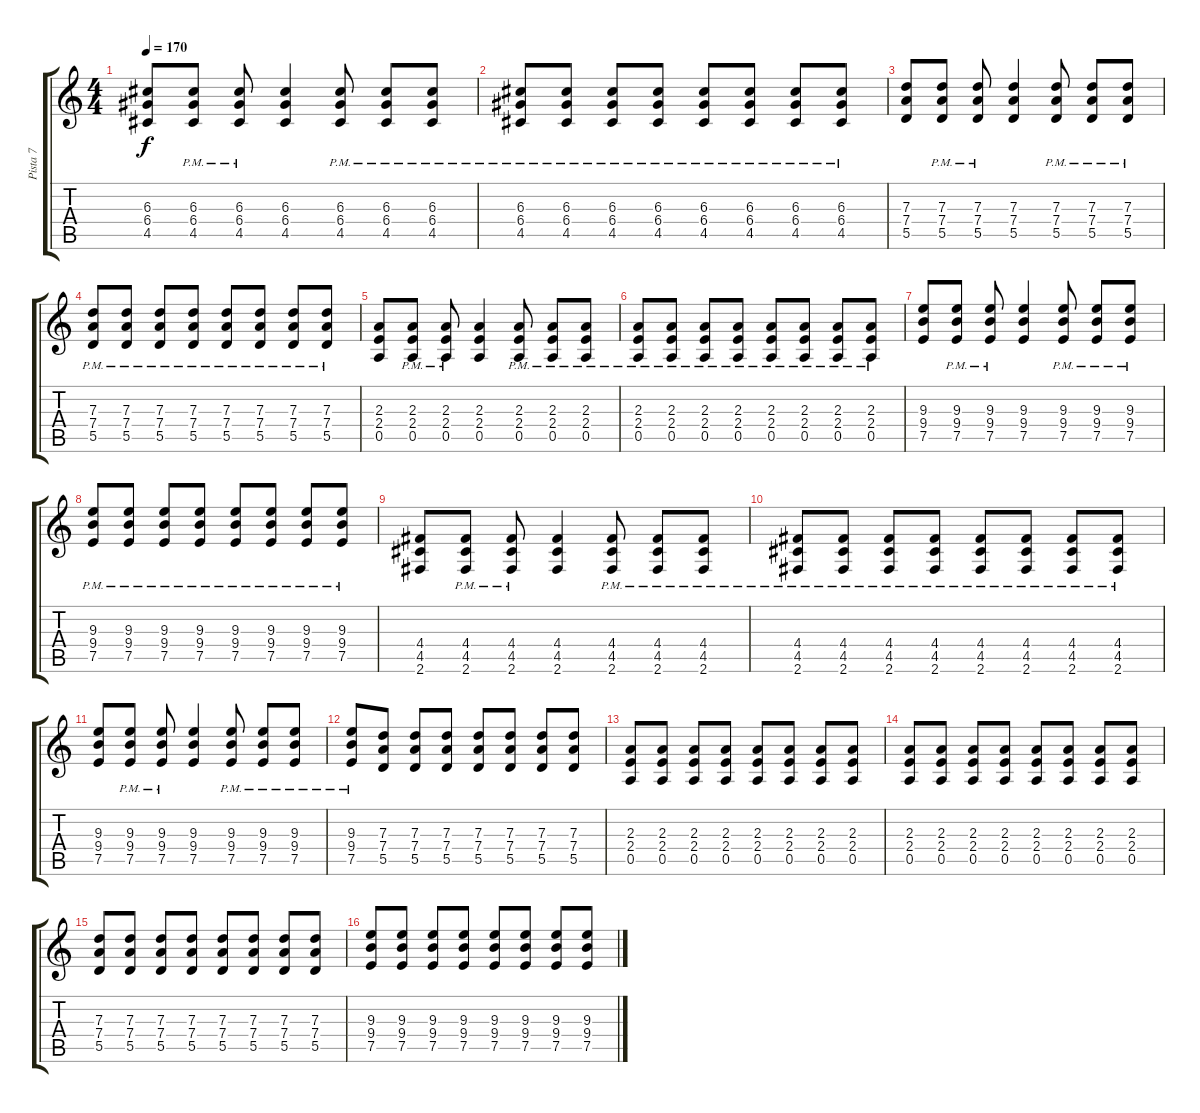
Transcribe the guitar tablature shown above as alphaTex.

\track ("Pista 7" "Pista 7") {instrument overdrivenguitar}
\staff {score tabs}
\tuning (E4 B3 G3 D3 A2 E2) {hide}
\ts (4 4)
\tempo 170
\clef g2
\ks c
(6.3 6.4 4.5).8{dy f} (6.3{pm} 6.4{pm} 4.5{pm}).8 (6.3{pm} 6.4{pm} 4.5{pm}).8 (6.3 6.4 4.5).4 (6.3{pm} 6.4{pm} 4.5{pm}).8 (6.3{pm} 6.4{pm} 4.5{pm}).8 (6.3{pm} 6.4{pm} 4.5{pm}).8 |
(6.3{pm} 6.4{pm} 4.5{pm}).8 (6.3{pm} 6.4{pm} 4.5{pm}).8 (6.3{pm} 6.4{pm} 4.5{pm}).8 (6.3{pm} 6.4{pm} 4.5{pm}).8 (6.3{pm} 6.4{pm} 4.5{pm}).8 (6.3{pm} 6.4{pm} 4.5{pm}).8 (6.3{pm} 6.4{pm} 4.5{pm}).8 (6.3{pm} 6.4{pm} 4.5{pm}).8 |
(7.3 7.4 5.5).8 (7.3{pm} 7.4{pm} 5.5{pm}).8 (7.3{pm} 7.4{pm} 5.5{pm}).8 (7.3 7.4 5.5).4 (7.3{pm} 7.4{pm} 5.5{pm}).8 (7.3{pm} 7.4{pm} 5.5{pm}).8 (7.3{pm} 7.4{pm} 5.5{pm}).8 |
(7.3{pm} 7.4{pm} 5.5{pm}).8 (7.3{pm} 7.4{pm} 5.5{pm}).8 (7.3{pm} 7.4{pm} 5.5{pm}).8 (7.3{pm} 7.4{pm} 5.5{pm}).8 (7.3{pm} 7.4{pm} 5.5{pm}).8 (7.3{pm} 7.4{pm} 5.5{pm}).8 (7.3{pm} 7.4{pm} 5.5{pm}).8 (7.3{pm} 7.4{pm} 5.5{pm}).8 |
(2.3 2.4 0.5).8 (2.3{pm} 2.4{pm} 0.5{pm}).8 (2.3{pm} 2.4{pm} 0.5{pm}).8 (2.3 2.4 0.5).4 (2.3{pm} 2.4{pm} 0.5{pm}).8 (2.3{pm} 2.4{pm} 0.5{pm}).8 (2.3{pm} 2.4{pm} 0.5{pm}).8 |
(2.3{pm} 2.4{pm} 0.5{pm}).8 (2.3{pm} 2.4{pm} 0.5{pm}).8 (2.3{pm} 2.4{pm} 0.5{pm}).8 (2.3{pm} 2.4{pm} 0.5{pm}).8 (2.3{pm} 2.4{pm} 0.5{pm}).8 (2.3{pm} 2.4{pm} 0.5{pm}).8 (2.3{pm} 2.4{pm} 0.5{pm}).8 (2.3{pm} 2.4{pm} 0.5{pm}).8 |
(9.3 9.4 7.5).8 (9.3{pm} 9.4{pm} 7.5{pm}).8 (9.3{pm} 9.4{pm} 7.5{pm}).8 (9.3 9.4 7.5).4 (9.3{pm} 9.4{pm} 7.5{pm}).8 (9.3{pm} 9.4{pm} 7.5{pm}).8 (9.3{pm} 9.4{pm} 7.5{pm}).8 |
(9.3{pm} 9.4{pm} 7.5{pm}).8 (9.3{pm} 9.4{pm} 7.5{pm}).8 (9.3{pm} 9.4{pm} 7.5{pm}).8 (9.3{pm} 9.4{pm} 7.5{pm}).8 (9.3{pm} 9.4{pm} 7.5{pm}).8 (9.3{pm} 9.4{pm} 7.5{pm}).8 (9.3{pm} 9.4{pm} 7.5{pm}).8 (9.3{pm} 9.4{pm} 7.5{pm}).8 |
(4.4 4.5 2.6).8 (4.4{pm} 4.5{pm} 2.6{pm}).8 (4.4{pm} 4.5{pm} 2.6{pm}).8 (4.4 4.5 2.6).4 (4.4{pm} 4.5{pm} 2.6{pm}).8 (4.4{pm} 4.5{pm} 2.6{pm}).8 (4.4{pm} 4.5{pm} 2.6{pm}).8 |
(4.4{pm} 4.5{pm} 2.6{pm}).8 (4.4{pm} 4.5{pm} 2.6{pm}).8 (4.4{pm} 4.5{pm} 2.6{pm}).8 (4.4{pm} 4.5{pm} 2.6{pm}).8 (4.4{pm} 4.5{pm} 2.6{pm}).8 (4.4{pm} 4.5{pm} 2.6{pm}).8 (4.4{pm} 4.5{pm} 2.6{pm}).8 (4.4{pm} 4.5{pm} 2.6{pm}).8 |
(9.3 9.4 7.5).8 (9.3{pm} 9.4{pm} 7.5{pm}).8 (9.3{pm} 9.4{pm} 7.5{pm}).8 (9.3 9.4 7.5).4 (9.3{pm} 9.4{pm} 7.5{pm}).8 (9.3{pm} 9.4{pm} 7.5{pm}).8 (9.3{pm} 9.4{pm} 7.5{pm}).8 |
(9.3{pm} 9.4{pm} 7.5{pm}).8 (7.3 7.4 5.5).8 (7.3 7.4 5.5).8 (7.3 7.4 5.5).8 (7.3 7.4 5.5).8 (7.3 7.4 5.5).8 (7.3 7.4 5.5).8 (7.3 7.4 5.5).8 |
(2.3 2.4 0.5).8 (2.3 2.4 0.5).8 (2.3 2.4 0.5).8 (2.3 2.4 0.5).8 (2.3 2.4 0.5).8 (2.3 2.4 0.5).8 (2.3 2.4 0.5).8 (2.3 2.4 0.5).8 |
(2.3 2.4 0.5).8 (2.3 2.4 0.5).8 (2.3 2.4 0.5).8 (2.3 2.4 0.5).8 (2.3 2.4 0.5).8 (2.3 2.4 0.5).8 (2.3 2.4 0.5).8 (2.3 2.4 0.5).8 |
(7.3 7.4 5.5).8 (7.3 7.4 5.5).8 (7.3 7.4 5.5).8 (7.3 7.4 5.5).8 (7.3 7.4 5.5).8 (7.3 7.4 5.5).8 (7.3 7.4 5.5).8 (7.3 7.4 5.5).8 |
(9.3 9.4 7.5).8 (9.3 9.4 7.5).8 (9.3 9.4 7.5).8 (9.3 9.4 7.5).8 (9.3 9.4 7.5).8 (9.3 9.4 7.5).8 (9.3 9.4 7.5).8 (9.3 9.4 7.5).8
